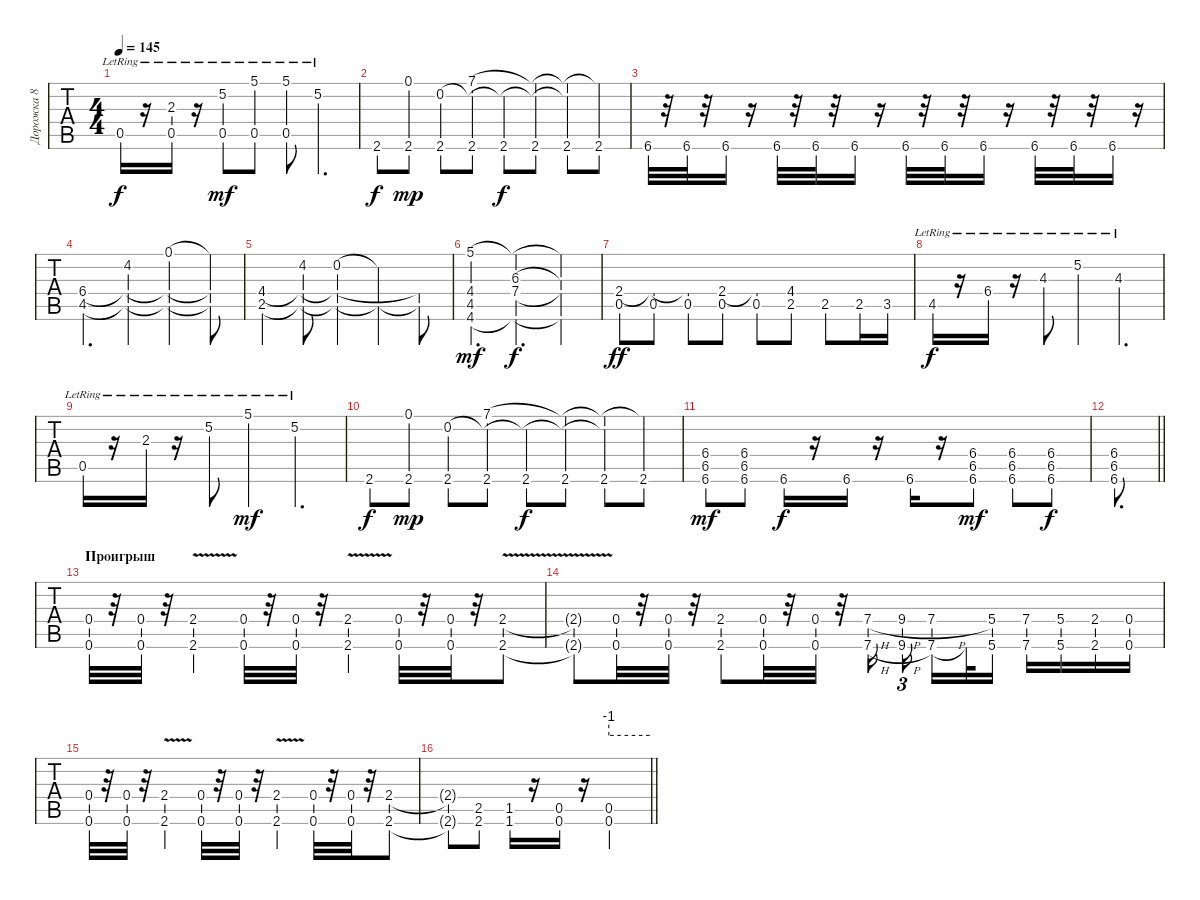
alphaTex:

\track ("Дорожка 8" "Дорожка 8") {instrument distortionguitar}
\staff {tabs}
\tuning (D4 A3 F3 C3 G2 C2) {hide}
\ts (4 4)
\tempo 145
\clef g2
\ks c
0.5{lr}.16{dy f} r.16 (2.3{lr} 0.5).16 r.16 (5.2{lr} 0.5).8{dy mf} (5.1{lr} 0.5).8 (5.1{lr} 0.5).8 5.2{lr}.4{d} |
2.6.8{dy f} (0.1 2.6).8{dy mp} (0.2 2.6).8 (7.1 0.2{t} 2.6).8 (0.2{t} 2.6).8{dy f} (7.1{t} 0.2{t} 2.6).8 (7.1{t} 0.2{t} 2.6).8 (7.1{t} 2.6).8 |
6.6.32 r.32 6.6.32 r.32 6.6.16 r.16 6.6.32 r.32 6.6.32 r.32 6.6.16 r.16 6.6.32 r.32 6.6.32 r.32 6.6.16 r.16 6.6.32 r.32 6.6.32 r.32 6.6.16 r.16 |
(6.4 4.5).4{d} (4.2 6.4{t} 4.5{t}).4 (0.1 6.4{t} 4.5{t}).4 (0.1{t} 6.4{t} 4.5{t}).8 |
(4.4 2.5).4 (4.2 4.4{t} 2.5{t}).8 (0.2 4.4{t} 2.5{t}).4 (0.2{t} 2.5{t}).4 (4.4{t} 2.5{t}).8 |
(5.1 4.4 4.5 4.6).4{d dy mf} (5.1{t} 6.3 7.4 4.6{t}).4{d dy f} (5.1{t} 6.3{t} 7.4{t} 4.6{t}).4 |
(2.4 0.5).8{dy ff} (2.4{t} 0.5).8 (2.4{t} 0.5).8 (2.4 0.5).8 (2.4{t} 0.5).8 (4.4 2.5).8 2.5.8 2.5.16 3.5.16 |
4.5{lr}.16{dy f} r.16 6.4{lr}.16 r.16 4.3{lr}.8 5.2{lr}.4 4.3{lr}.4{d} |
0.5{lr}.16 r.16 2.3{lr}.16 r.16 5.2{lr}.8 5.1{lr}.4{dy mf} 5.2{lr}.4{d} |
2.6.8{dy f} (0.1 2.6).8{dy mp} (0.2 2.6).8 (7.1 0.2{t} 2.6).8 (0.2{t} 2.6).8{dy f} (7.1{t} 0.2{t} 2.6).8 (7.1{t} 0.2{t} 2.6).8 (7.1{t} 2.6).8 |
(6.4 6.5 6.6).8{dy mf} (6.4 6.5 6.6).8 6.6.16{dy f} r.16 6.6.16 r.16 6.6.16 r.16 (6.4 6.5 6.6).8{dy mf} (6.4 6.5 6.6).8 (6.4 6.5 6.6).8{dy f} |
\barLineRight lightlight
(6.4 6.5 6.6).8{d} |
\section ("" "Проигрыш")
(0.4 0.6).32 r.32 (0.4 0.6).32 r.32 (2.4 2.6{v}).4 (0.4 0.6).32 r.32 (0.4 0.6).32 r.32 (2.4 2.6{v}).4 (0.4 0.6).32 r.32 (0.4 0.6).32 r.32 (2.4 2.6{v}).8 |
(2.4{t} 2.6{t}).8 (0.4 0.6).32 r.32 (0.4 0.6).32 r.32 (2.4 2.6).8 (0.4 0.6).32 r.32 (0.4 0.6).32 r.32 (7.4{h} 7.6{h}).16{beam splitsecondary} (9.4{h} 9.6{h}).16{tu (3 2) beam splitsecondary} (7.4{h} 7.6).16 7.6{t}.32 (5.4 5.6).16 (7.4 7.6).16 (5.4 5.6).16 (2.4 2.6).16 (0.4 0.6).16 |
(0.4 0.6).32 r.32 (0.4 0.6).32 r.32 (2.4 2.6{v}).4 (0.4 0.6).32 r.32 (0.4 0.6).32 r.32 (2.4 2.6{v}).4 (0.4 0.6).32 r.32 (0.4 0.6).32 r.32 (2.4 2.6).8 |
\barLineRight lightlight
(2.4{t} 2.6{t}).8 (2.5 2.6).8 (1.5 1.6).16 r.16 (0.5 0.6).16 r.16 (0.5 0.6).2{tbe (predive default 0 -4 60 -4)}
